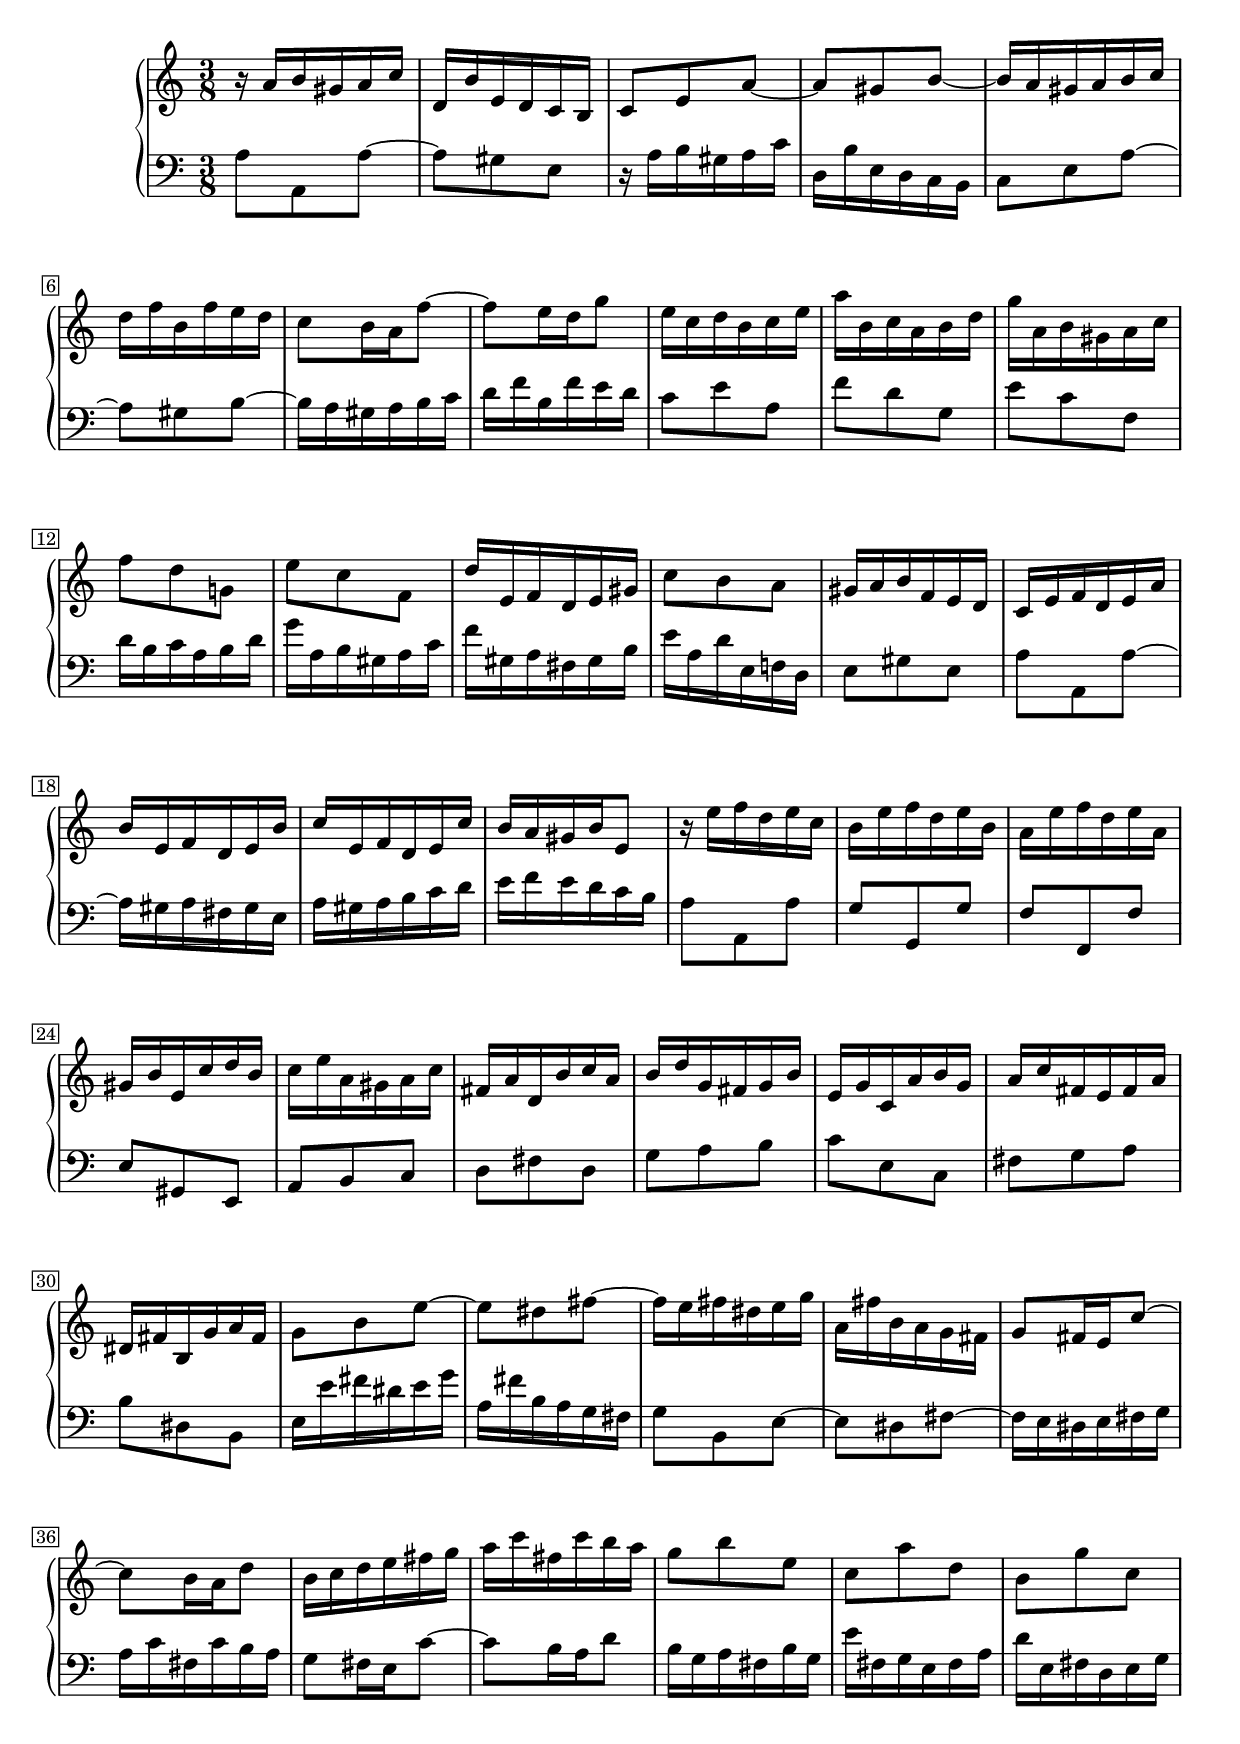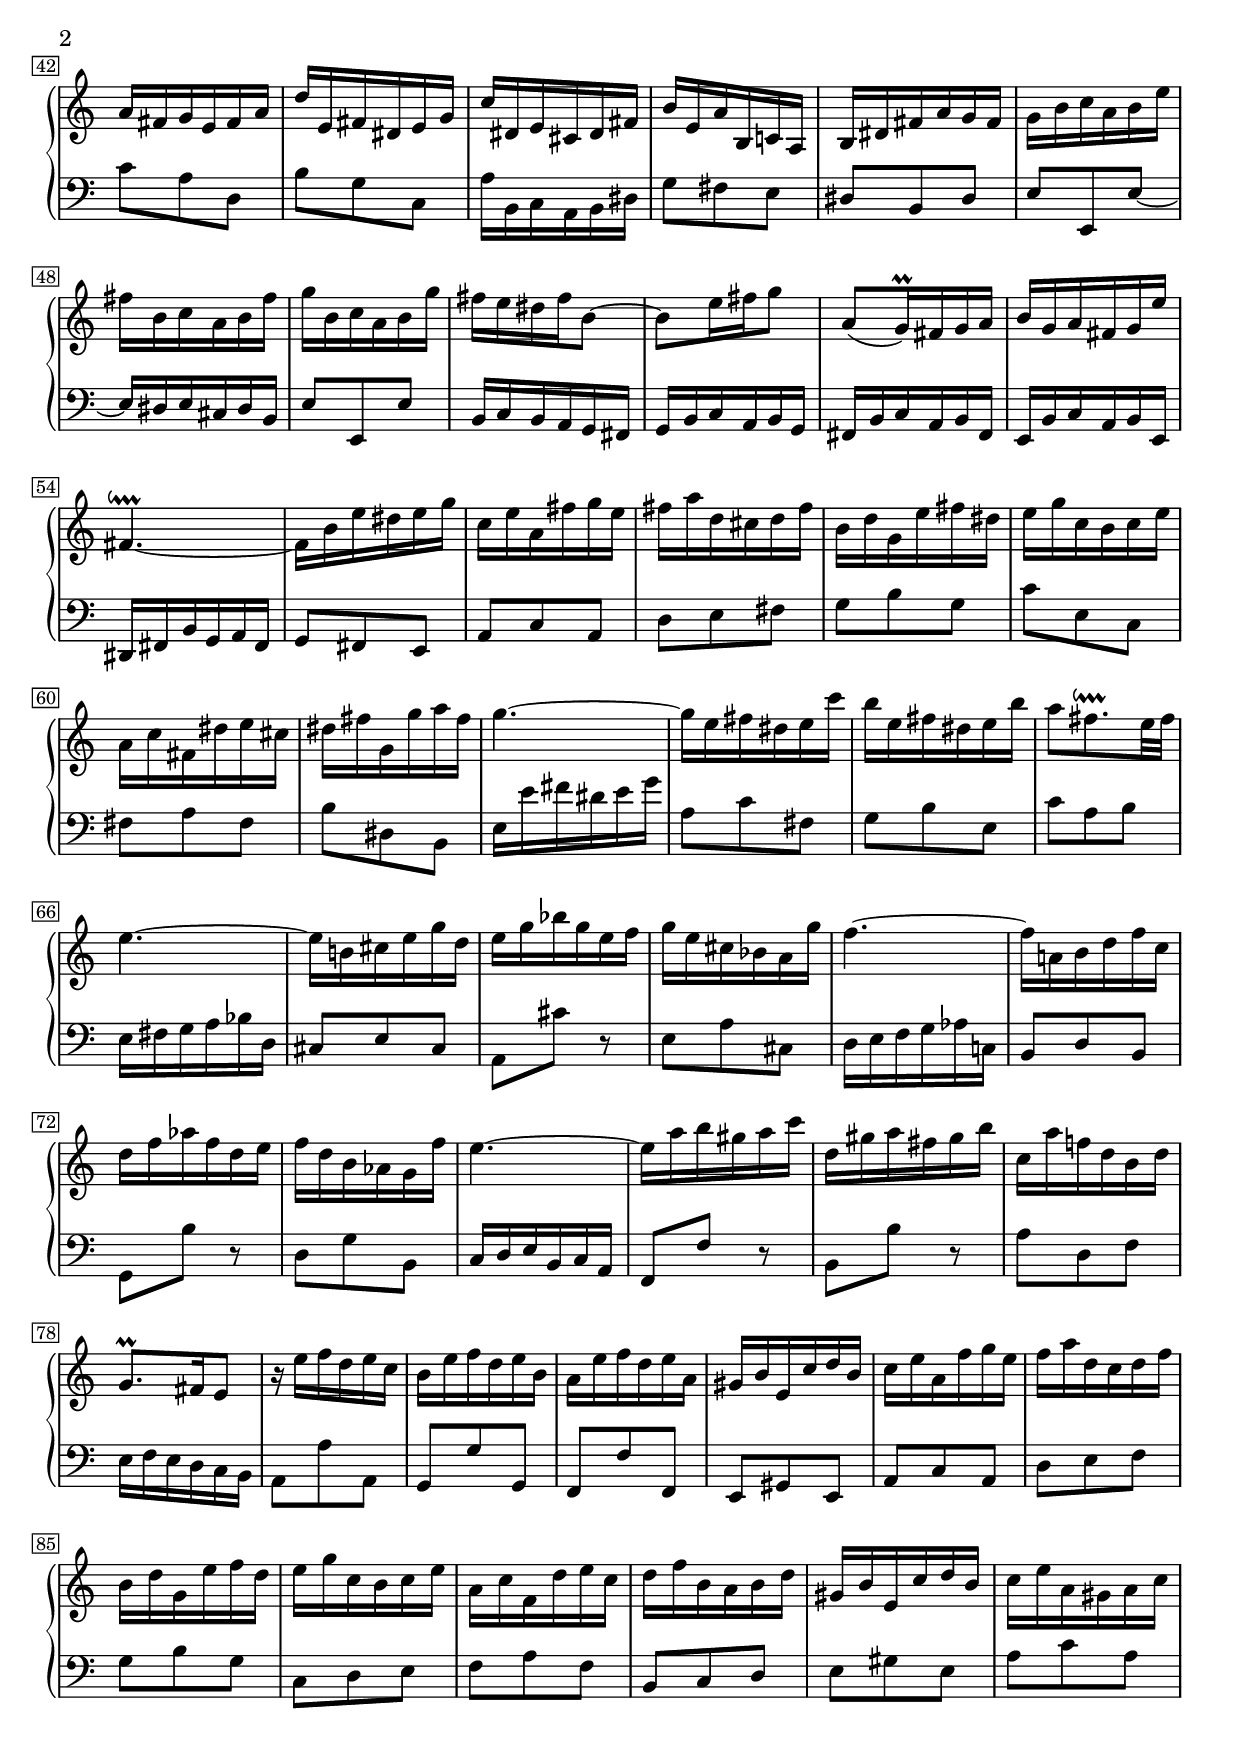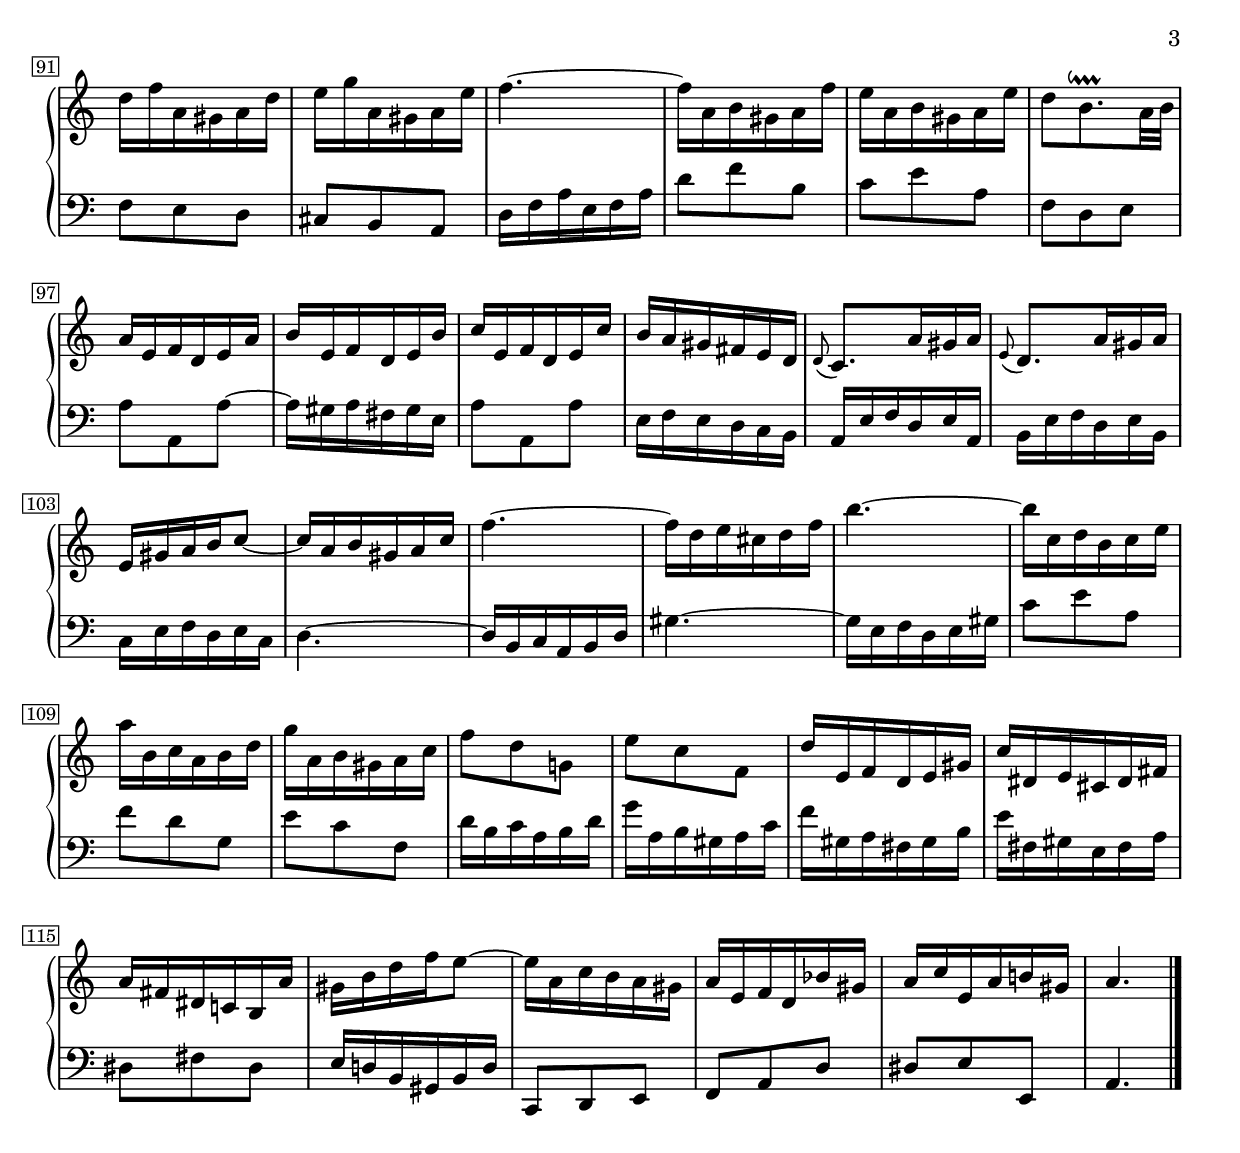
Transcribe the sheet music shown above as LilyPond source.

Global = {
  \key a \minor
  \time 3/8
  \include "../../global.ly"
}

Soprano = \context Voice = "one" \relative c'' {
  \voiceOne
  \stemNeutral\tieNeutral\slurNeutral
  \override MultiMeasureRest.staff-position = #0
  \override Rest.staff-position = #0
  \label #'PartitaIIIFantasia
  %1
  | r16 a b gis a c
  | d, b' e, d c b
  | c8 e a~
  | a gis b~
  %5
  | b16 a gis a b c
  | d f b, f' e d
  | c8 b16 a f'8~
  | f e16 d g8
  | e16 c d b c e
  %10
  | a b, c a b d
  | g a, b gis a c
  | f8 d g,
  | e' c f,
  | d'16 e, f d e gis
  %15
  | c8 b a
  | gis16 a b f e d
  | c e f d e a
  | b e, f d e b'
  | c e, f d e c'
  %20
  | b a gis b e,8
  | r16 e' f d e c
  | b e f d e b
  | a e' f d e a,
  | gis b e, c' d b
  %25
  | c e a, gis a c
  | fis, a d, b' c a
  | b d g, fis g b
  | e, g c, a' b g
  | a c fis, e fis a
  %30
  | dis, fis b, g' a fis
  | g8 b e~
  | e dis fis~
  | fis16 e fis dis e g
  | a, fis' b, a g fis
  %35
  | g8 fis16 e c'8~
  | c b16 a d8
  | b16 c d e fis g
  | a c fis, c' b a
  | g8 b e,
  %40
  | c a' d,
  | b g' c,
  | a16 fis g e fis a
  | d e, fis dis e g
  | c dis, e cis dis fis
  %45
  | b e, a b, c a
  | b dis fis a g fis
  | g b c a b e
  | fis b, c a b fis'
  | g b, c a b g'
  %50
  | fis e dis fis b,8~
  | b e16 fis g8
  | a,8( g16\prall) fis g a
  | b g a fis g e'
  | fis,4.~\downprall
  %55
  | fis16 b e dis e g
  | c, e a, fis' g e
  | fis a d, cis d fis
  | b, d g, e' fis dis
  | e g c, b c e
  %60
  | a, c fis, dis' e cis
  | dis fis g, g' a fis
  | g4.~
  | g16 e fis dis e c'
  | b e, fis dis e b'
  %65
  | a8 fis8.\downprall e32 fis
  | e4.~
  | e16 b! cis e g d
  | e g bes g e f
  | g e cis bes a g'
  %70
  | f4.~
  | f16 a,! b d f c
  | d f aes f d e
  | f d b aes g f'
  | e4.~
  %75
  | e16 a b gis a c
  | d, gis a fis gis b
  | c, a' f d b d
  | g,8.\prall fis16 e8
  | r16 e' f d e c
  %80
  | b e f d e b
  | a e' f d e a,
  | gis b e, c' d b
  | c e a, f' g e
  | f a d, c d f
  %85
  | b, d g, e' f d
  | e g c, b c e
  | a, c f, d' e c
  | d f b, a b d
  | gis, b e, c' d b
  %90
  | c e a, gis a c
  | d f a, gis a d
  | e g a, gis a e'
  | f4.~
  | f16 a, b gis a f'
  %95
  | e a, b gis a e'
  | d8 b8.\downprall a32 b
  | a16 e f d e a
  | b e, f d e b'
  | c e, f d e c'
  %100
  | b a gis fis e d
  | \appoggiatura d8 c8. a'16 gis a
  | \appoggiatura e8 d8. a'16 gis a
  | e gis a b c8~
  | c16 a b gis a c
  %105
  | f4.~
  | f16 d e cis d f
  | b4.~
  | b16 c, d b c e
  | a b, c a b d
  %110
  | g a, b gis a c
  | f8 d g,
  | e' c f,
  | d'16 e, f d e gis
  | c dis, e cis dis fis
  %115
  | a fis dis c b a'
  | gis b d f e8~
  | e16 a, c b a gis
  | a e f d bes' gis
  | a c e, a b gis
  %120
  | a4.
    \fine
}

Alto = \context Voice = "two" \relative c' {
  \voiceTwo
  \stemDown\tieDown
  \override Rest.staff-position = #0
  %1
}

Tenor = \context Voice = "three" \relative c {
  \voiceThree
  \stemUp\tieUp
  \override Rest.staff-position = #0
  %1
}

Bass = \context Voice = "four" \relative c' {
  \voiceFour
  \stemNeutral\tieNeutral
  \override MultiMeasureRest.staff-position = #0
  \override Rest.staff-position = #0
  %1
  | a8 a, a'~
  | a gis e
  | r16 a b gis a c
  | d, b' e, d c b
  %5
  | c8 e a~
  | a gis b~
  | b16 a gis a b c
  | d f b, f' e d
  | c8 e a,
  %10
  | f' d g,
  | e' c f,
  | d'16 b c a b d
  | g a, b gis a c
  | f gis, a fis gis b
  %15
  | e a, d e, f d
  | e8 gis e
  | a a, a'~
  | a16 gis a fis gis e
  | a gis a b c d
  %20
  | e f e d c b
  | a8 a, a'
  | g g, g'
  | f f, f'
  | e gis, e
  %25
  | a b c
  | d fis d
  | g a b
  | c e, c
  | fis g a
  %30
  | b dis, b
  | e16 e' fis dis e g
  | a, fis' b, a g fis
  | g8 b, e~
  | e dis fis~
  %35
  | fis16 e dis e fis g
  | a c fis, c' b a
  | g8 fis16 e c'8~
  | c b16 a d8
  | b16 g a fis b g
  %40
  | e' fis, g e fis a
  | d e, fis d e g
  | c8 a d,
  | b' g c,
  | a'16 b, c a b dis
  %45
  | g8 fis e
  | dis b dis
  | e e, e'~
  | e16 dis e cis dis b
  | e8 e, e'
  %50
  | b16 c b a g fis
  | g b c a b g
  | fis b c a b fis
  | e b' c a b e,
  | dis fis b g a fis
  %55
  | g8 fis e
  | a c a
  | d e fis
  | g b g
  | c e, c
  %60
  | fis a fis
  | b dis, b
  | e16 e' fis dis e g
  | a,8 c fis,
  | g b e,
  %65
  | c' a b
  | e,16 fis g a bes d,
  | cis8 e cis
  | a cis' r
  | e, a cis,
  %70
  | d16 e f g aes c,
  | b8 d b
  | g b' r
  | d, g b,
  | c16 d e b c a
  %75
  | f8 f' r
  | b, b' r
  | a d, f
  | e16 f e d c b
  | a8 a' a,
  %80
  | g g' g,
  | f f' f,
  | e gis e
  | a c a
  | d e f
  %85
  | g b g
  | c, d e
  | f a f
  | b, c d
  | e gis e
  %90
  | a c a
  | f e d
  | cis b a
  | d16 f a e f a
  | d8 f b,
  %95
  | c e a,
  | f d e
  | a a, a'~
  | a16 gis a fis gis e
  | a8 a, a'
  %100
  | e16 f e d c b
  | a e' f d e a,
  | b e f d e b
  | c e f d e c
  | d4.~
  %105
  | d16 b c a b d
  | gis4.~
  | gis16 e f d e gis
  | c8 e a,
  | f' d g,
  %110
  | e' c f,
  | d'16 b c a b d
  | g a, b gis a c
  | f gis, a fis gis b
  | e fis, gis e fis a
  %115
  | dis,8 fis dis
  | e16 d b gis b d
  | c,8 d e
  | f a d
  | dis e e,
  %120
  | a4.
    \fine
}

\score {
  \new PianoStaff
  <<
    \accidentalStyle Score.piano
    \context Staff = "upper" <<
      \set Staff.midiInstrument = #"acoustic grand"
      \Global
      \clef treble
      \Soprano
      \Alto
    >>
    \context Staff = "lower" <<
      \set Staff.midiInstrument = #"acoustic grand"
      \Global
      \clef bass
      \Tenor
      \Bass
    >>
  >>
  \header {
    composer = ##f % "Johann Sebastian Bach"
    opus = ##f % "BWV 827"
    title = \markup {
      \fill-line {
        \center-column {
          \line \abs-fontsize #18 \caps {
            "Partita III"
          }
        }
      }
    }
    subtitle = \markup { "Fantasia" }
  }
  \layout {
    \context {
      \PianoStaff
      \override Parentheses.font-size = #-2
      \override TextScript.font-shape = #'italic
      \override TextScript.font-size = #-1
    }
  }
  \midi {
    \tempo 4 = 108
  }
}
